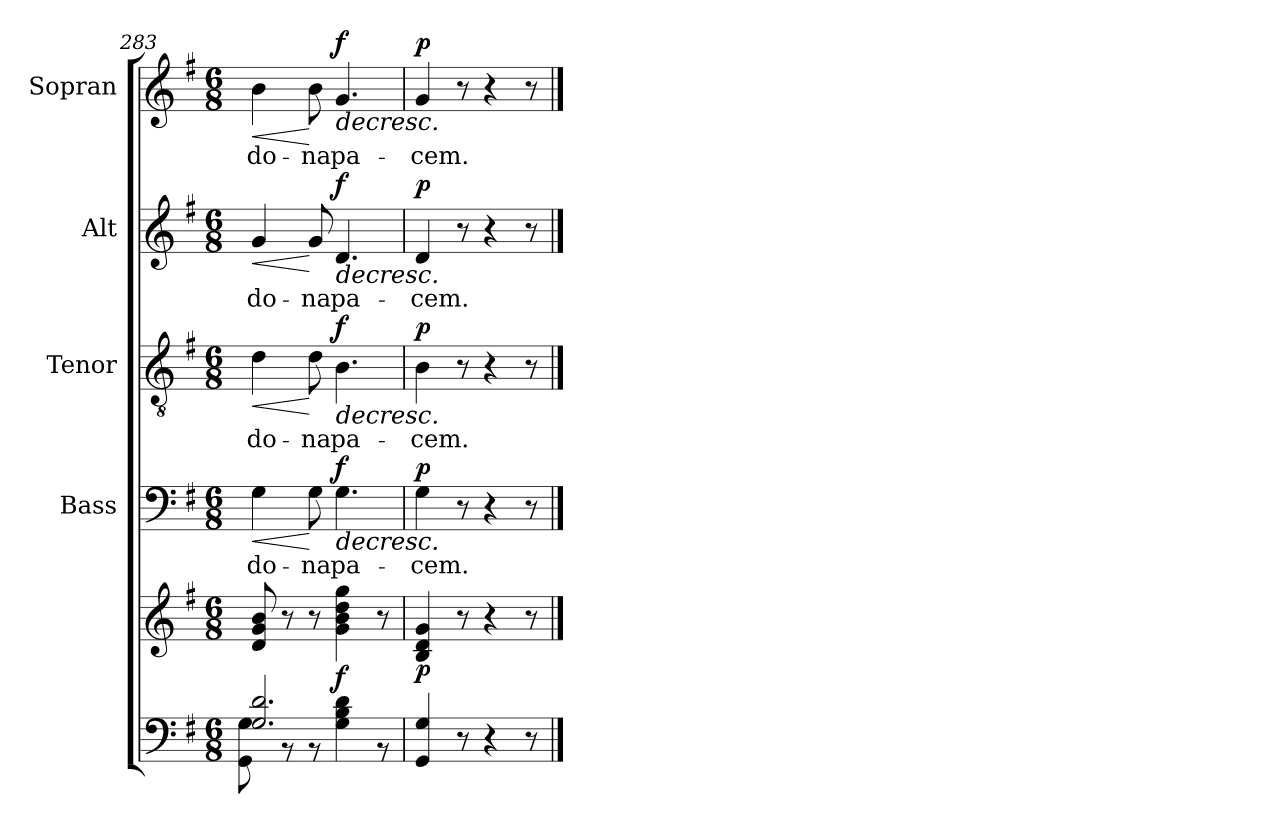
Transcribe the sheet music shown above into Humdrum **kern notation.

**kern	**kern	**dynam	**kern	**text	**dynam	**kern	**text	**dynam	**kern	**text	**dynam	**kern	**text	**dynam
*part5	*part5	*part5	*part4	*part4	*part4	*part3	*part3	*part3	*part2	*part2	*part2	*part1	*part1	*part1
*staff6	*staff5	*staff5/6	*staff4	*staff4	*staff4	*staff3	*staff3	*staff3	*staff2	*staff2	*staff2	*staff1	*staff1	*staff1
*	*	*	*I"Bass	*	*	*I"Tenor	*	*	*I"Alt	*	*	*I"Sopran	*	*
*	*	*	*I'B.	*	*	*I'T.	*	*	*I'A.	*	*	*I'S.	*	*
*clefF4	*clefG2	*	*clefF4	*	*	*clefGv2	*	*	*clefG2	*	*	*clefG2	*	*
*k[f#]	*k[f#]	*	*k[f#]	*	*	*k[f#]	*	*	*k[f#]	*	*	*k[f#]	*	*
*G:	*G:	*	*G:	*	*	*G:	*	*	*G:	*	*	*G:	*	*
*M6/8	*M6/8	*	*M6/8	*	*	*M6/8	*	*	*M6/8	*	*	*M6/8	*	*
=283	=283	=283	=283	=283	=283	=283	=283	=283	=283	=283	=283	=283	=283	=283
*^	*	*	*	*	*	*	*	*	*	*	*	*	*	*
!	!	!	!	!	!LO:LY:b	!LO:HP:b	!	!LO:LY:b	!LO:HP:b	!	!LO:LY:b	!LO:HP:b	!	!LO:LY:b	!LO:HP:b
2.G/ 2.d/	8GG\ 8G\	8d/ 8g/ 8b/	.	4G\	do-	<	4d\	do-	<	4g/	do-	<	4b\	do-	<
.	8r	8r	.	.	.	.	.	.	.	.	.	.	.	.	.
!	!	!	!	!	!LO:LY:b	!	!	!LO:LY:b	!	!	!LO:LY:b	!	!	!LO:LY:b	!
.	8r	8r	.	8G\	-na	[	8d\	-na	[	8g/	-na	[	8b\	-na	[
!	!	!	!LO:DY:b	!	!LO:LY:b	!LO:HP:b	!	!LO:LY:b	!LO:HP:b	!	!LO:LY:b	!LO:HP:b	!	!LO:LY:b	!LO:HP:b
!	!	!	!	!	!	!LO:DY:n=1:a	!	!	!LO:DY:n=1:a	!	!	!LO:DY:n=1:a	!	!	!LO:DY:n=1:a
.	4G\ 4B\ 4d\	4g\ 4b\ 4dd\ 4gg\	f	4.G\	pa-	> f	4.B\	pa-	> f	4.d/	pa-	> f	4.g/	pa-	> f
.	8r	8r	.	.	.	.	.	.	.	.	.	.	.	.	.
=284	=284	=284	=284	=284	=284	=284	=284	=284	=284	=284	=284	=284	=284	=284	=284
!	!	!	!LO:DY:b	!	!LO:LY:b	!LO:DY:a	!	!LO:LY:b	!LO:DY:a	!	!LO:LY:b	!LO:DY:a	!	!LO:LY:b	!LO:DY:a
*v	*v	*	*	*	*	*	*	*	*	*	*	*	*	*	*
4GG/ 4G/	4B/ 4d/ 4g/	p	4G\	-cem.	p	4B\	-cem.	p	4d/	-cem.	p	4g/	-cem.	p
8r	8r	.	8r	.	]	8r	.	]	8r	.	]	8r	.	]
4r	4r	.	4r	.	.	4r	.	.	4r	.	.	4r	.	.
8r	8r	.	8r	.	.	8r	.	.	8r	.	.	8r	.	.
==	==	==	==	==	==	==	==	==	==	==	==	==	==	==
*-	*-	*-	*-	*-	*-	*-	*-	*-	*-	*-	*-	*-	*-	*-
